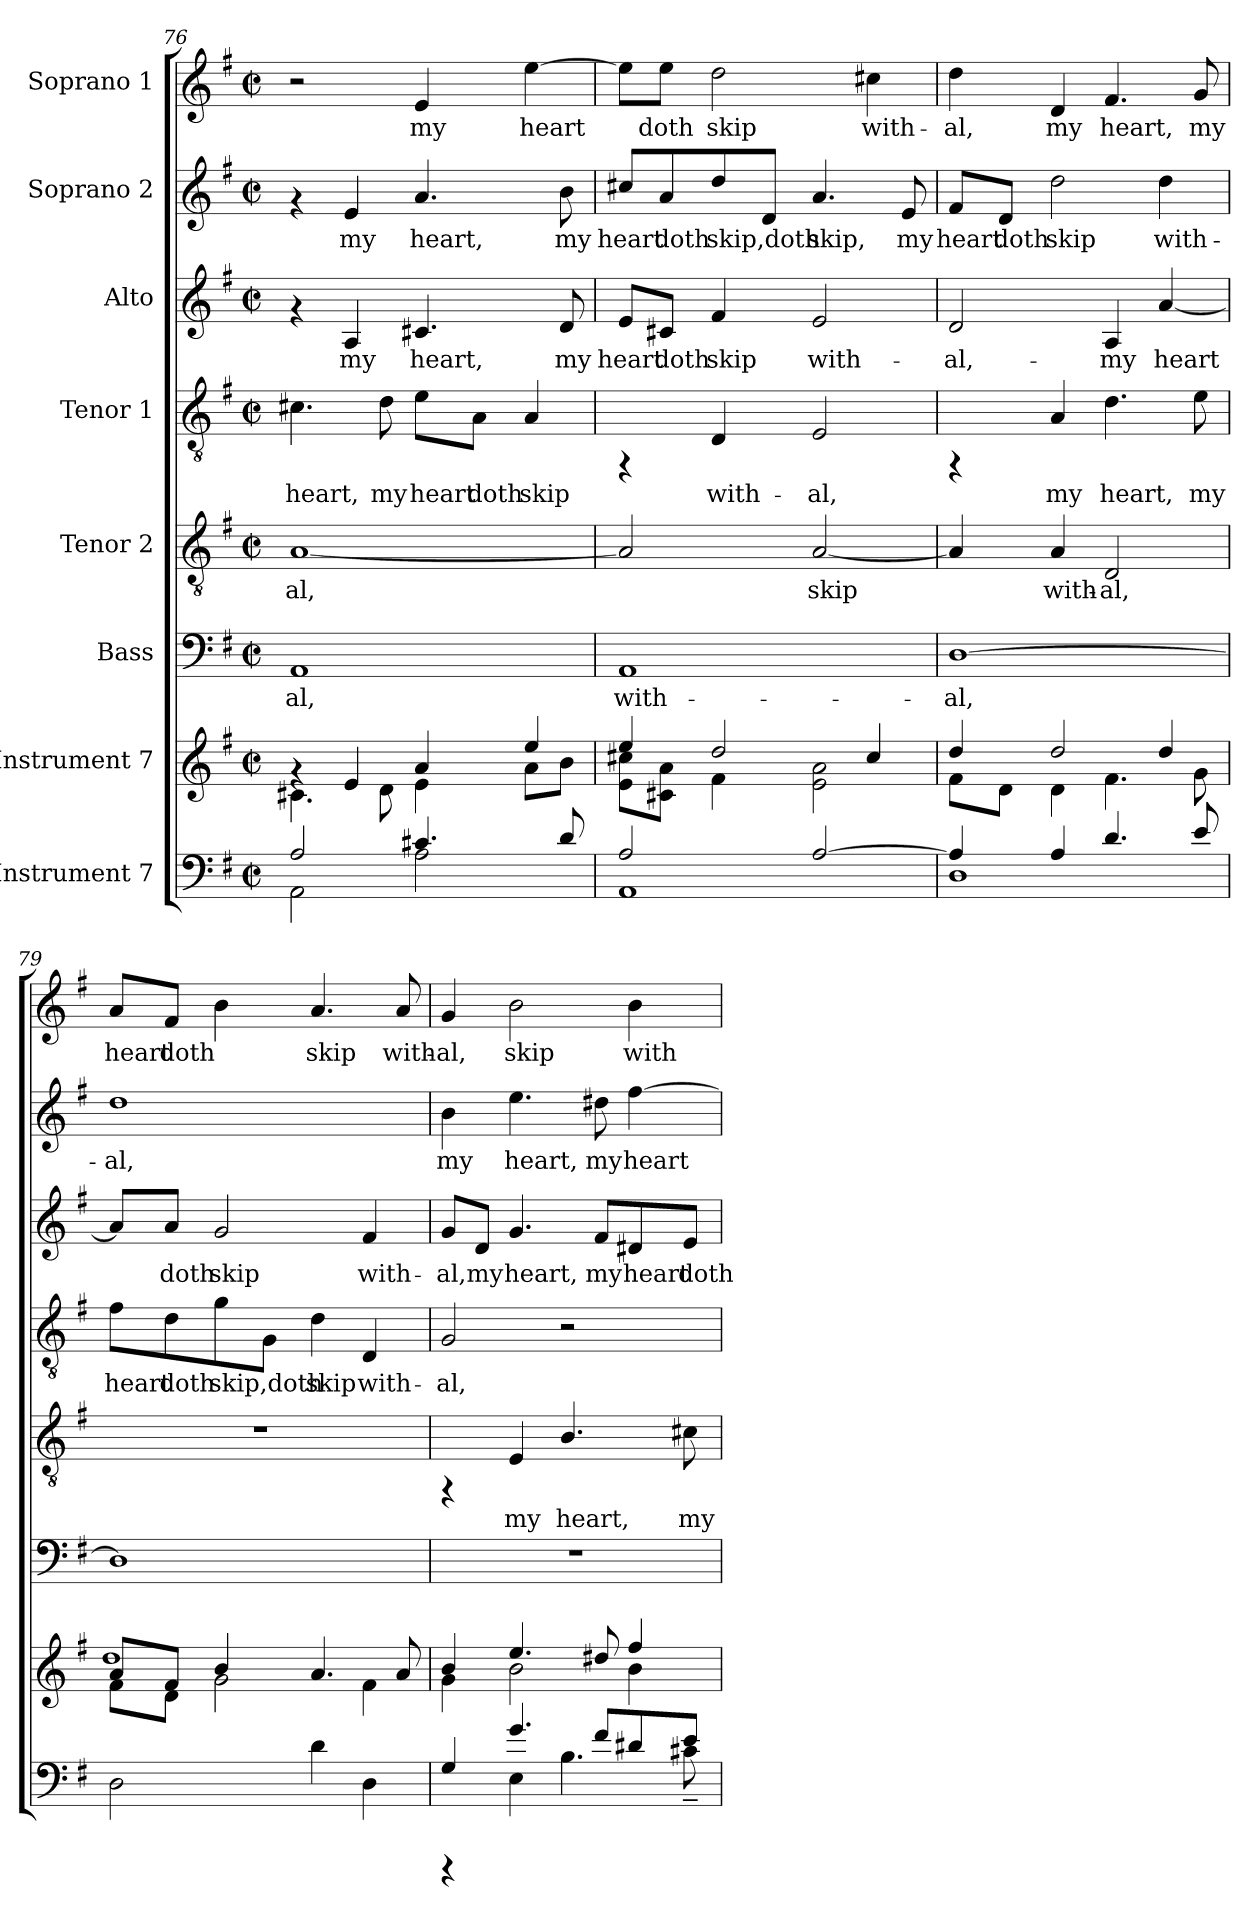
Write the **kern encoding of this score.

**kern	**kern	**kern	**text	**kern	**text	**kern	**text	**kern	**text	**kern	**text	**kern	**text
*part8	*part7	*part6	*part6	*part5	*part5	*part4	*part4	*part3	*part3	*part2	*part2	*part1	*part1
*staff8	*staff7	*staff6	*staff6	*staff5	*staff5	*staff4	*staff4	*staff3	*staff3	*staff2	*staff2	*staff1	*staff1
*I"Instrument 7	*I"Instrument 7	*I"Bass	*	*I"Tenor 2	*	*I"Tenor 1	*	*I"Alto	*	*I"Soprano 2	*	*I"Soprano 1	*
*clefF4	*clefG2	*clefF4	*	*clefGv2	*	*clefGv2	*	*clefG2	*	*clefG2	*	*clefG2	*
*k[f#]	*k[f#]	*k[f#]	*	*k[f#]	*	*k[f#]	*	*k[f#]	*	*k[f#]	*	*k[f#]	*
*G:	*G:	*G:	*	*G:	*	*G:	*	*G:	*	*G:	*	*G:	*
*M2/2	*M2/2	*M2/2	*	*M2/2	*	*M2/2	*	*M2/2	*	*M2/2	*	*M2/2	*
*met(c|)	*met(c|)	*met(c|)	*	*met(c|)	*	*met(c|)	*	*met(c|)	*	*met(c|)	*	*met(c|)	*
=76	=76	=76	=76	=76	=76	=76	=76	=76	=76	=76	=76	=76	=76
*^	*^	*	*	*	*	*	*	*	*	*	*	*	*
!	!	!	!	!	!LO:LY:b:cj	!	!LO:LY:b:cj	!	!LO:LY:b:cj	!	!	!	!	!	!
2A/	2AA\	4rg	4.c#X\	1AA	-al,	[>1A	-al,	4.c#X\	heart,	4rf	.	4rf	.	2r	.
!	!	!	!	!	!	!	!	!	!	!	!LO:LY:b:cj	!	!LO:LY:b:cj	!	!
.	.	4e/	.	.	.	.	.	.	.	4A/	-my	4e/	my	.	.
!	!	!	!	!	!	!	!	!	!LO:LY:b:cj	!	!	!	!	!	!
.	.	.	8d\	.	.	.	.	8d\	my	.	.	.	.	.	.
!	!	!	!	!	!	!	!	!	!LO:LY:b:cj	!	!LO:LY:b:cj	!	!LO:LY:b:cj	!	!LO:LY:b:cj
4.c#X/	2A\	4a/	4e\	.	.	.	.	8e\L	heart	4.c#X/	heart,	4.a/	heart,	4e/	my
!	!	!	!	!	!	!	!	!	!LO:LY:b:cj	!	!	!	!	!	!
.	.	.	.	.	.	.	.	8A\J	doth	.	.	.	.	.	.
!	!	!	!	!	!	!	!	!	!LO:LY:b:cj	!	!	!	!	!	!LO:LY:b:cj
.	.	4ee/	8a\L	.	.	.	.	4A/	skip	.	.	.	.	[>4ee\	heart
!	!	!	!	!	!	!	!	!	!	!	!LO:LY:b:cj	!	!LO:LY:b:cj	!	!
8d/	.	.	8b\J	.	.	.	.	.	.	8d/	my	8b\	my	.	.
!!LO:PB:g=z
=77	=77	=77	=77	=77	=77	=77	=77	=77	=77	=77	=77	=77	=77	=77	=77
!	!	!	!	!	!LO:LY:b:cj	!	!LO:LY:b:cj	!	!	!	!LO:LY:b:cj	!	!LO:LY:b:cj	!	!LO:LY:b:cj
2A/	1AA	4ee/	8e\ 8cc#X\L	1AA	with-	2A/]	.	4rFF	.	8e/L	heart	8cc#X/L	heart	8ee\L]	.
!	!	!	!	!	!	!	!	!	!	!	!LO:LY:b:cj	!	!LO:LY:b:cj	!	!LO:LY:b:cj
.	.	.	8c#X\ 8a\J	.	.	.	.	.	.	8c#X/J	doth	8a/	doth	8ee\J	doth
!	!	!	!	!	!	!	!	!	!LO:LY:b:cj	!	!LO:LY:b:cj	!	!LO:LY:b:cj	!	!LO:LY:b:cj
.	.	2dd/	4f#\	.	.	.	.	4D/	with-	4f#/	skip	8dd/	skip,doth	2dd\	skip
!	!	!	!	!	!	!	!	!	!	!	!	!	!LO:LY:b:cj	!	!
.	.	.	.	.	.	.	.	.	.	.	.	8d/J	.	.	.
!	!	!	!	!	!	!	!LO:LY:b:cj	!	!LO:LY:b:cj	!	!LO:LY:b:cj	!	!LO:LY:b:cj	!	!
[>2A/	.	.	2e\ 2a\	.	.	[<2A/	skip	2E/	-al,	2e/	with-	4.a/	skip,	.	.
!	!	!	!	!	!	!	!	!	!	!	!	!	!	!	!LO:LY:b:cj
.	.	4cc#/	.	.	.	.	.	.	.	.	.	.	.	4cc#X\	with-
!	!	!	!	!	!	!	!	!	!	!	!	!	!LO:LY:b:cj	!	!
.	.	.	.	.	.	.	.	.	.	.	.	8e/	my	.	.
=78	=78	=78	=78	=78	=78	=78	=78	=78	=78	=78	=78	=78	=78	=78	=78
!	!	!	!	!	!LO:LY:b:cj	!	!LO:LY:b:cj	!	!	!	!LO:LY:b:cj	!	!LO:LY:b:cj	!	!LO:LY:b:cj
4A/]	1D	4dd/	8f#\L	[>1D	-al,	4A/]	.	4rFF	.	2d/	-al,-	8f#/L	heart	4dd\	-al,
!	!	!	!	!	!	!	!	!	!	!	!	!	!LO:LY:b:cj	!	!
.	.	.	8d\J	.	.	.	.	.	.	.	.	8d/J	doth	.	.
!	!	!	!	!	!	!	!LO:LY:b:cj	!	!LO:LY:b:cj	!	!	!	!LO:LY:b:cj	!	!LO:LY:b:cj
4A/	.	2dd/	4d\	.	.	4A/	with-	4A/	my	.	.	2dd\	skip	4d/	my
!	!	!	!	!	!	!	!LO:LY:b:cj	!	!LO:LY:b:cj	!	!LO:LY:b:cj	!	!	!	!LO:LY:b:cj
4.d/	.	.	4.f#\	.	.	2D/	-al,	4.d\	heart,	4A/	-my	.	.	4.f#/	heart,
!	!	!	!	!	!	!	!	!	!	!	!LO:LY:b:cj	!	!LO:LY:b:cj	!	!
.	.	4dd/	.	.	.	.	.	.	.	[<4a/	heart	4dd\	with-	.	.
!	!	!	!	!	!	!	!	!	!LO:LY:b:cj	!	!	!	!	!	!LO:LY:b:cj
8e/	.	.	8g\	.	.	.	.	8e\	my	.	.	.	.	8g/	my
*v	*v	*	*	*	*	*	*	*	*	*	*	*	*	*	*
=79	=79	=79	=79	=79	=79	=79	=79	=79	=79	=79	=79	=79	=79	=79
*	*	*^	*	*	*	*	*	*	*	*	*	*	*	*
!	!	!	!	!	!LO:LY:b:cj	!	!	!	!LO:LY:b:cj	!	!LO:LY:b:cj	!	!LO:LY:b:cj	!	!LO:LY:b:cj
2D\	8a/L	8f#\L	1dd	1D]	.	1r	.	8f#\L	heart	8a/L]	.	1dd	-al,	8a/L	heart
!	!	!	!	!	!	!	!	!	!LO:LY:b:cj	!	!LO:LY:b:cj	!	!	!	!LO:LY:b:cj
.	8f#/J	8d\J	.	.	.	.	.	8d\	doth	8a/J	doth	.	.	8f#/J	doth
!	!	!	!	!	!	!	!	!	!LO:LY:b:cj	!	!LO:LY:b:cj	!	!	!	!LO:LY:b:cj
.	4b/	2g\	.	.	.	.	.	8g\	skip,doth	2g/	skip	.	.	4b\	.
!	!	!	!	!	!	!	!	!	!LO:LY:b:cj	!	!	!	!	!	!
.	.	.	.	.	.	.	.	8G\J	.	.	.	.	.	.	.
!	!	!	!	!	!	!	!	!	!LO:LY:b:cj	!	!	!	!	!	!LO:LY:b:cj
4d\	4.a/	.	.	.	.	.	.	4d\	skip	.	.	.	.	4.a/	skip
!	!	!	!	!	!	!	!	!	!LO:LY:b:cj	!	!LO:LY:b:cj	!	!	!	!
4D\	.	4f#\	.	.	.	.	.	4D/	with-	4f#/	with-	.	.	.	.
!	!	!	!	!	!	!	!	!	!	!	!	!	!	!	!LO:LY:b:cj
.	8a/	.	.	.	.	.	.	.	.	.	.	.	.	8a/	with-
*	*	*v	*v	*	*	*	*	*	*	*	*	*	*	*	*
=80	=80	=80	=80	=80	=80	=80	=80	=80	=80	=80	=80	=80	=80	=80
*^	*	*	*	*	*	*	*	*	*	*	*	*	*	*
!	!	!	!	!	!	!	!	!	!LO:LY:b:cj	!	!LO:LY:b:cj	!	!LO:LY:b:cj	!	!LO:LY:b:cj
4G/	4rAAAA	4b/	4g\	1r	.	4rFF	.	2G/	-al,	8g/L	-al,	4b\	my	4g/	-al,
!	!	!	!	!	!	!	!	!	!	!	!LO:LY:b:cj	!	!	!	!
.	.	.	.	.	.	.	.	.	.	8d/J	my	.	.	.	.
!	!	!	!	!	!	!	!LO:LY:b:cj	!	!	!	!LO:LY:b:cj	!	!LO:LY:b:cj	!	!LO:LY:b:cj
4.g/	4E\	4.ee/	2b\	.	.	4E/	my	.	.	4.g/	heart,	4.ee\	heart,	2b\	skip
!	!	!	!	!	!	!	!LO:LY:b:cj	!	!	!	!	!	!	!	!
.	4.B\	.	.	.	.	4.B/	heart,	2r	.	.	.	.	.	.	.
!	!	!	!	!	!	!	!	!	!	!	!LO:LY:b:cj	!	!LO:LY:b:cj	!	!
8f#/L	.	8dd#X/	.	.	.	.	.	.	.	8f#/L	my	8dd#X\	my	.	.
!	!	!	!	!	!	!	!	!	!	!	!LO:LY:b:cj	!	!LO:LY:b:cj	!	!LO:LY:b:cj
8d#X/	.	4ff#/	4b\	.	.	.	.	.	.	8d#X/	heart	[<4ff#\	heart	4b\	with-
!	!	!	!	!	!	!	!LO:LY:b:cj	!	!	!	!LO:LY:b:cj	!	!	!	!
8e/J	8c#X~>\	.	.	.	.	8c#X\	my	.	.	8e/J	doth	.	.	.	.
*v	*v	*	*	*	*	*	*	*	*	*	*	*	*	*	*
*	*v	*v	*	*	*	*	*	*	*	*	*	*	*	*
=	=	=	=	=	=	=	=	=	=	=	=	=	=
*-	*-	*-	*-	*-	*-	*-	*-	*-	*-	*-	*-	*-	*-
